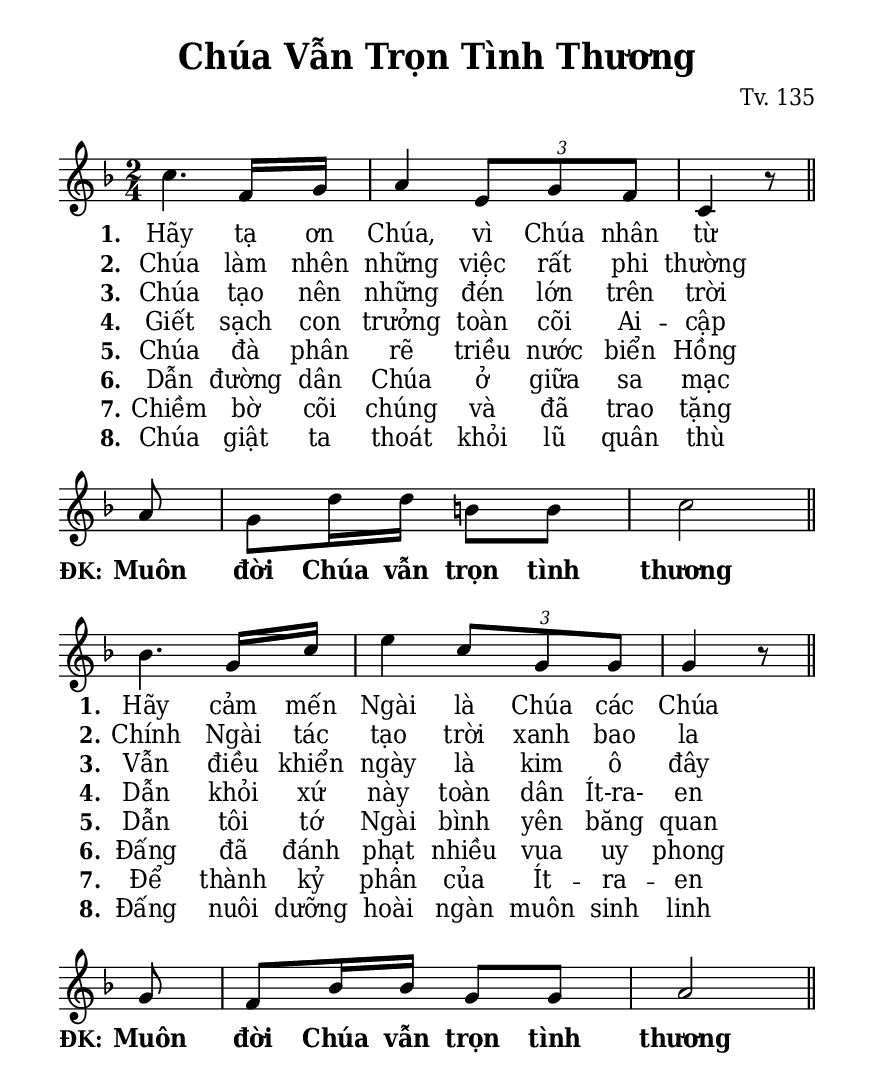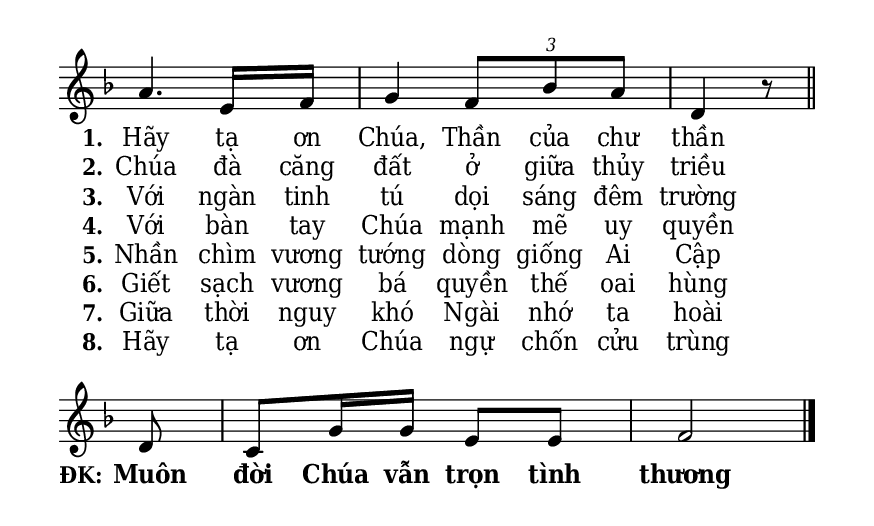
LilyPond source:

% Cài đặt chung\
\version "2.22.1"
\include "english.ly"

\header {
  title = "Chúa Vẫn Trọn Tình Thương"
  composer = "Tv. 135"
  %arranger = "Lm. Kim Long"
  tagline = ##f
}

% Nhạc phiên khúc
nhacPhienKhucSop = \relative c'' {
  c4. f,16 g |
  a4 \tuplet 3/2 { e8 g f } |
  c4 r8 \bar "||" \break
  a' |
  g d'16 d b!8 b |
  c2 \bar "||" \break
  
  bf4. g16 c |
  e4 \tuplet 3/2 { c8 g g } |
  g4 r8 \bar "||" \break
  g8 |
  f bf16 bf g8 g |
  a2 \bar "||" \break
  
  a4. e16 f |
  g4 \tuplet 3/2 { f8 bf a } |
  d,4 r8 \bar "||" \break
  d |
  c g'16 g e8 e |
  f2 \bar "|."
}

nhacPhienKhucAlto = \relative c' {
  
}

% Lời phiên khúc
loiPhienKhucSop = \lyrics {
  <<
    {
      \set stanza = "1."
      Hãy tạ ơn Chúa, vì Chúa nhân từ
    }
    \new Lyrics {
	    \set associatedVoice = "beSop"
	    \set stanza = "2."
	    Chúa làm nhên những việc rất phi thường
    }
    \new Lyrics {
	    \set associatedVoice = "beSop"
	    \set stanza = "3."
	    Chúa tạo nên những đén lớn trên trời
    }
    \new Lyrics {
	    \set associatedVoice = "beSop"
	    \set stanza = "4."
	    Giết sạch con trưởng toàn cõi Ai -- cập
    }
    \new Lyrics {
	    \set associatedVoice = "beSop"
	    \set stanza = "5."
	    Chúa đà phân rẽ triều nước biển Hồng
    }
    \new Lyrics {
	    \set associatedVoice = "beSop"
	    \set stanza = "6."
	    Dẫn đường dân Chúa ở giữa sa mạc
    }
    \new Lyrics {
	    \set associatedVoice = "beSop"
	    \set stanza = "7."
	    Chiềm bờ cõi chúng và đã trao tặng
    }
    \new Lyrics {
	    \set associatedVoice = "beSop"
	    \set stanza = "8."
	    Chúa giật ta thoát khỏi lũ quân thù
    }
  >>
  \set stanza = "ĐK:"
  \override Lyrics.LyricText.font-series = #'bold
  Muôn đời Chúa vẫn trọn tình thương
  \revert Lyrics.LyricText.font-series
  
  <<
    {
      \set stanza = "1."
      Hãy cảm mến Ngài là Chúa các Chúa
    }
    \new Lyrics {
	    \set associatedVoice = "beSop"
	    \set stanza = "2."
	    Chính Ngài tác tạo trời xanh bao la
    }
    \new Lyrics {
	    \set associatedVoice = "beSop"
	    \set stanza = "3."
	    Vẫn điều khiển ngày là kim ô đây
    }
    \new Lyrics {
	    \set associatedVoice = "beSop"
	    \set stanza = "4."
	    Dẫn khỏi xứ này toàn dân "Ít-ra-" en
    }
    \new Lyrics {
	    \set associatedVoice = "beSop"
	    \set stanza = "5."
	    Dẫn tôi tớ Ngài bình yên băng quan
    }
    \new Lyrics {
	    \set associatedVoice = "beSop"
	    \set stanza = "6."
	    Đấng đã đánh phạt nhiều vua uy phong
    }
    \new Lyrics {
	    \set associatedVoice = "beSop"
	    \set stanza = "7."
	    Để thành kỷ phân của Ít -- ra -- en
    }
    \new Lyrics {
	    \set associatedVoice = "beSop"
	    \set stanza = "8."
	    Đấng nuôi dưỡng hoài ngàn muôn sinh linh
    }
  >>
  \set stanza = "ĐK:"
  \override Lyrics.LyricText.font-series = #'bold
  Muôn đời Chúa vẫn trọn tình thương
  \revert Lyrics.LyricText.font-series
  
  <<
    {
      \set stanza = "1."
      Hãy tạ ơn Chúa, Thần của chư thần
    }
    \new Lyrics {
	    \set associatedVoice = "beSop"
	    \set stanza = "2."
	    Chúa đà căng đất ở giữa thủy triều
    }
    \new Lyrics {
	    \set associatedVoice = "beSop"
	    \set stanza = "3."
	    Với ngàn tinh tú dọi sáng đêm trường
    }
    \new Lyrics {
	    \set associatedVoice = "beSop"
	    \set stanza = "4."
	    Với bàn tay Chúa mạnh mẽ uy quyền
    }
    \new Lyrics {
	    \set associatedVoice = "beSop"
	    \set stanza = "5."
	    Nhần chìm vương tướng dòng giống Ai Cập
    }
    \new Lyrics {
	    \set associatedVoice = "beSop"
	    \set stanza = "6."
	    Giết sạch vương bá quyền thế oai hùng
    }
    \new Lyrics {
	    \set associatedVoice = "beSop"
	    \set stanza = "7."
	    Giữa thời nguy khó Ngài nhớ ta hoài
    }
    \new Lyrics {
	    \set associatedVoice = "beSop"
	    \set stanza = "8."
	    Hãy tạ ơn Chúa ngự chốn cửu trùng
    }
  >>
  \set stanza = "ĐK:"
  \override Lyrics.LyricText.font-series = #'bold
  Muôn đời Chúa vẫn trọn tình thương
  \revert Lyrics.LyricText.font-series
}

% Dàn trang
\paper {
  #(set-paper-size "a5")
  top-margin = 15\mm
  bottom-margin = 15\mm
  left-margin = 10\mm
  right-margin = 10\mm
  indent = #0
  #(define fonts
	 (make-pango-font-tree "Deja Vu Serif Condensed"
	 		       "Deja Vu Serif Condensed"
			       "Deja Vu Serif Condensed"
			       (/ 20 20)))
  print-page-number = ##f
  system-system-spacing = #'((basic-distance . 0.1) (padding . 3))
}

TongNhip = {
  \key f \major \time 2/4
  \set Timing.beamExceptions = #'()
  \set Timing.baseMoment = #(ly:make-moment 1/4)
}

% Đổi kích thước nốt cho bè phụ
notBePhu =
#(define-music-function (font-size music) (number? ly:music?)
   (for-some-music
     (lambda (m)
       (if (music-is-of-type? m 'rhythmic-event)
           (begin
             (set! (ly:music-property m 'tweaks)
                   (cons `(font-size . ,font-size)
                         (ly:music-property m 'tweaks)))
             #t)
           #f))
     music)
   music)

\score {
  \new ChoirStaff <<
    \new Staff \with {
        \consists "Merge_rests_engraver"
        printPartCombineTexts = ##f
      }
      <<
      \new Voice \TongNhip \partCombine 
        \nhacPhienKhucSop
        \notBePhu -3 { \nhacPhienKhucAlto }
      \new NullVoice = beSop \nhacPhienKhucSop
      \new Lyrics \lyricsto beSop \loiPhienKhucSop
      >>
  >>
  \layout {
    %\override Staff.TimeSignature.transparent = ##t
    \override Lyrics.LyricSpace.minimum-distance = #1.5
    \override Score.BarNumber.break-visibility = ##(#f #f #f)
    \override Score.SpacingSpanner.uniform-stretching = ##t
  } 
}
